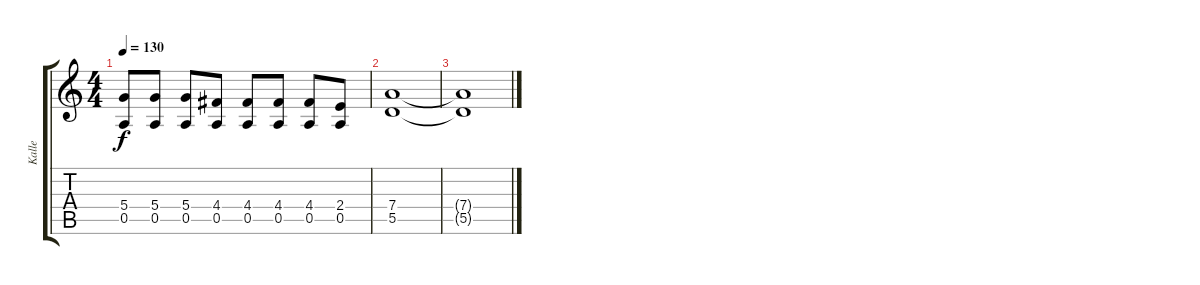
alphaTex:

\track ("Kalle" "Kalle") {instrument electricguitarclean}
\staff {score tabs}
\tuning (E4 B3 G3 D3 A2 E2) {hide}
\ts (4 4)
\tempo 130
\clef g2
\ks c
(5.4 0.5).8{dy f} (5.4 0.5).8 (5.4 0.5).8 (4.4 0.5).8 (4.4 0.5).8 (4.4 0.5).8 (4.4 0.5).8 (2.4 0.5).8 |
(7.4 5.5).1{instrument distortionguitar} |
(7.4{t} 5.5{t}).1
